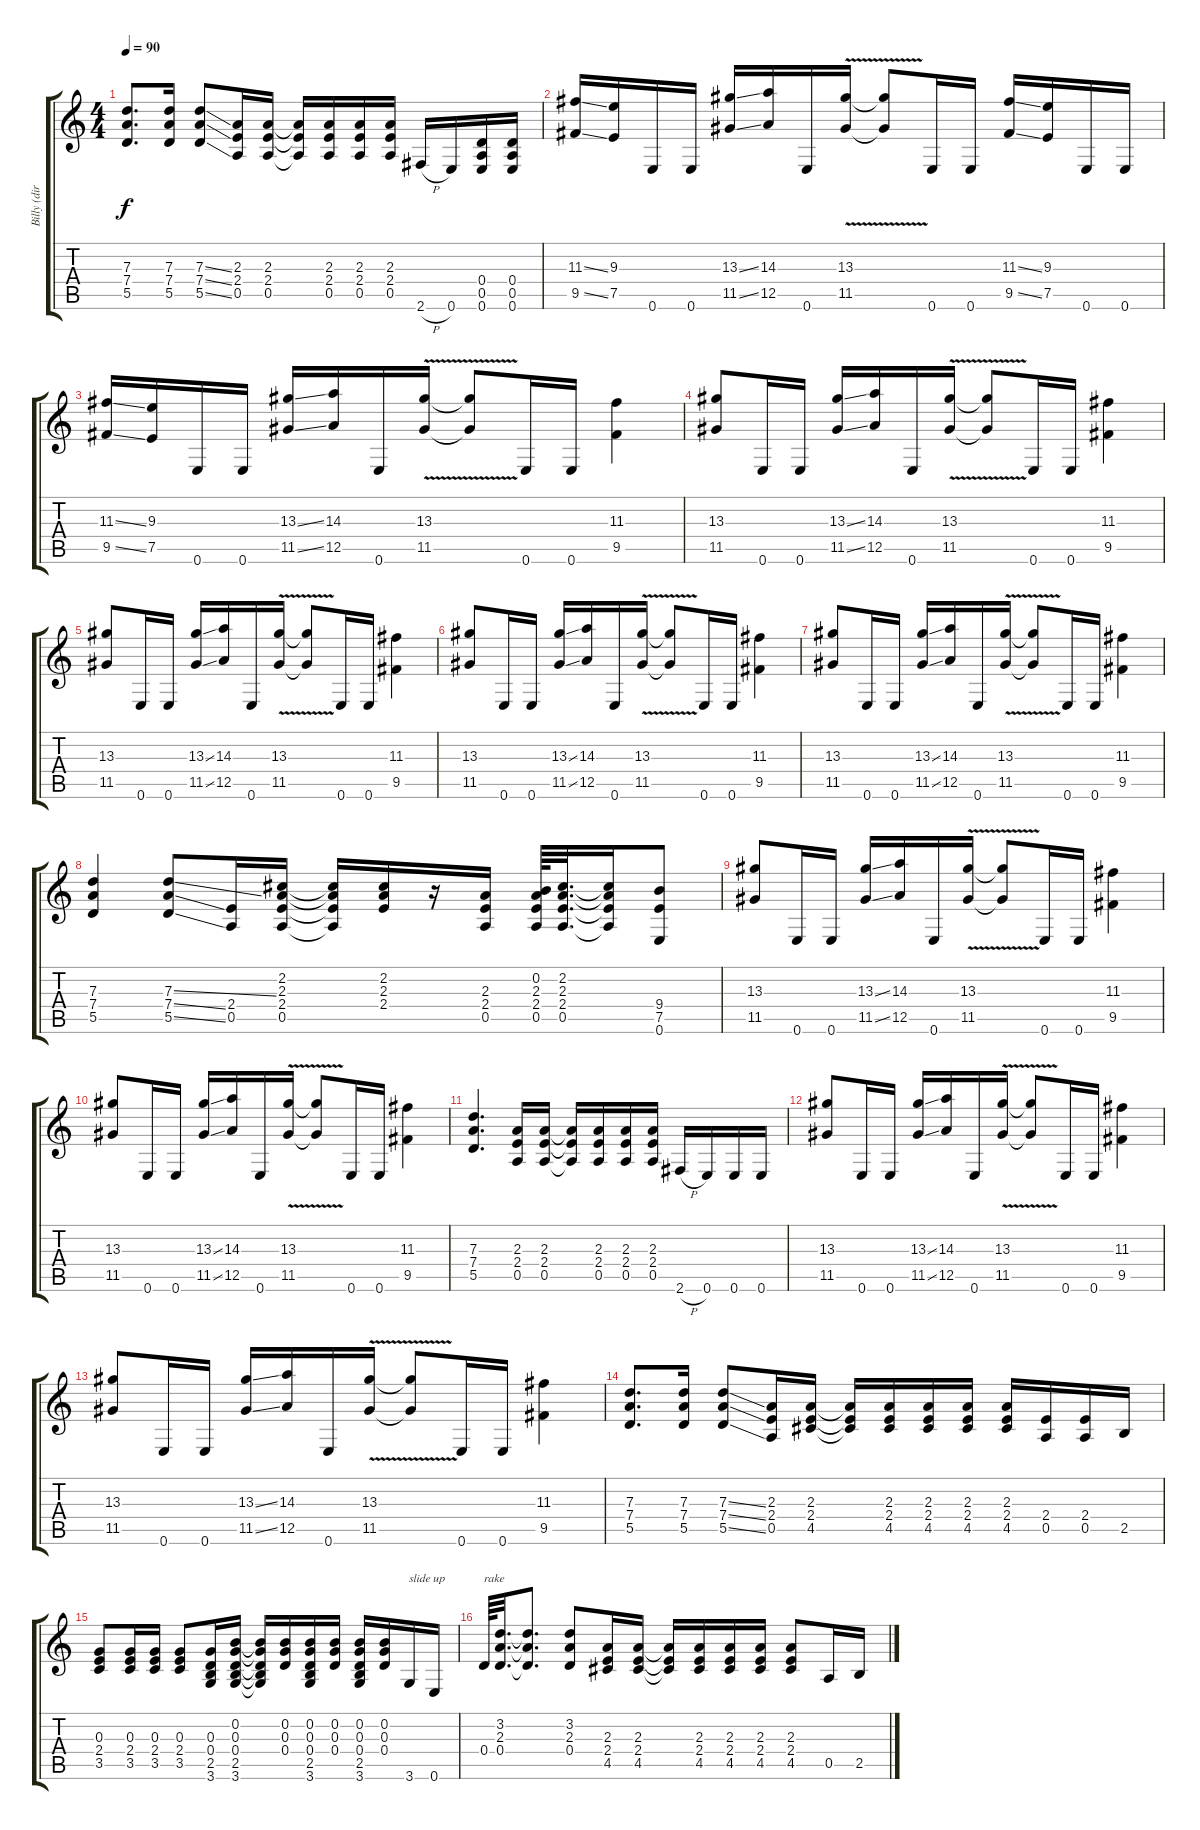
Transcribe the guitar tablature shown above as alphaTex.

\track ("Billy (dirty)" "Billy (dir") {instrument distortionguitar}
\staff {score tabs}
\tuning (E4 B3 G3 D3 A2 E2) {hide}
\ts (4 4)
\tempo 90
\clef g2
\ks c
(7.3 7.4 5.5).8{d dy f} (7.3 7.4 5.5).16 (7.3{ss} 7.4{ss} 5.5{ss}).8 (2.3 2.4 0.5).16 (2.3 2.4 0.5).16 (2.3{t} 2.4{t} 0.5{t}).16 (2.3 2.4 0.5).16 (2.3 2.4 0.5).16 (2.3 2.4 0.5).16 2.6{h}.16 0.6.16 (0.4 0.5 0.6).16 (0.4 0.5 0.6).16 |
(11.3{ss} 9.5{ss}).16 (9.3 7.5).16 0.6.16 0.6.16 (13.3{ss} 11.5{ss}).16 (14.3 12.5).16 0.6.16 (13.3{v} 11.5{v}).16 (13.3{v t} 11.5{v t}).8 0.6.16 0.6.16 (11.3{ss} 9.5{ss}).16 (9.3 7.5).16 0.6.16 0.6.16 |
(11.3{ss} 9.5{ss}).16 (9.3 7.5).16 0.6.16 0.6.16 (13.3{ss} 11.5{ss}).16 (14.3 12.5).16 0.6.16 (13.3{v} 11.5{v}).16 (13.3{v t} 11.5{v t}).8 0.6.16 0.6.16 (11.3 9.5).4 |
(13.3 11.5).8 0.6.16 0.6.16 (13.3{ss} 11.5{ss}).16 (14.3 12.5).16 0.6.16 (13.3{v} 11.5{v}).16 (13.3{v t} 11.5{v t}).8 0.6.16 0.6.16 (11.3 9.5).4 |
(13.3 11.5).8 0.6.16 0.6.16 (13.3{ss} 11.5{ss}).16 (14.3 12.5).16 0.6.16 (13.3{v} 11.5{v}).16 (13.3{v t} 11.5{v t}).8 0.6.16 0.6.16 (11.3 9.5).4 |
(13.3 11.5).8 0.6.16 0.6.16 (13.3{ss} 11.5{ss}).16 (14.3 12.5).16 0.6.16 (13.3{v} 11.5{v}).16 (13.3{v t} 11.5{v t}).8 0.6.16 0.6.16 (11.3 9.5).4 |
(13.3 11.5).8 0.6.16 0.6.16 (13.3{ss} 11.5{ss}).16 (14.3 12.5).16 0.6.16 (13.3{v} 11.5{v}).16 (13.3{v t} 11.5{v t}).8 0.6.16 0.6.16 (11.3 9.5).4 |
(7.3 7.4 5.5).4 (7.3{ss} 7.4{ss} 5.5{ss}).8 (2.4 0.5).16 (2.2 2.3 2.4 0.5).16 (2.2{t} 2.3{t} 2.4{t} 0.5{t}).16 (2.2 2.3 2.4).16 r.16 (2.3 2.4 0.5).16 (0.2 2.3 2.4 0.5).64 (2.2 2.3 2.4 0.5).32{d} (2.2{t} 2.3{t} 2.4{t} 0.5{t}).16 (9.4 7.5 0.6).8 |
(13.3 11.5).8 0.6.16 0.6.16 (13.3{ss} 11.5{ss}).16 (14.3 12.5).16 0.6.16 (13.3{v} 11.5{v}).16 (13.3{v t} 11.5{v t}).8 0.6.16 0.6.16 (11.3 9.5).4 |
(13.3 11.5).8 0.6.16 0.6.16 (13.3{ss} 11.5{ss}).16 (14.3 12.5).16 0.6.16 (13.3{v} 11.5{v}).16 (13.3{v t} 11.5{v t}).8 0.6.16 0.6.16 (11.3 9.5).4 |
(7.3 7.4 5.5).4{d} (2.3 2.4 0.5).16 (2.3 2.4 0.5).16 (2.3{t} 2.4{t} 0.5{t}).16 (2.3 2.4 0.5).16 (2.3 2.4 0.5).16 (2.3 2.4 0.5).16 2.6{h}.16 0.6.16 0.6.16 0.6.16 |
(13.3 11.5).8 0.6.16 0.6.16 (13.3{ss} 11.5{ss}).16 (14.3 12.5).16 0.6.16 (13.3{v} 11.5{v}).16 (13.3{v t} 11.5{v t}).8 0.6.16 0.6.16 (11.3 9.5).4 |
(13.3 11.5).8 0.6.16 0.6.16 (13.3{ss} 11.5{ss}).16 (14.3 12.5).16 0.6.16 (13.3{v} 11.5{v}).16 (13.3{v t} 11.5{v t}).8 0.6.16 0.6.16 (11.3 9.5).4 |
(7.3 7.4 5.5).8{d} (7.3 7.4 5.5).16 (7.3{ss} 7.4{ss} 5.5{ss}).8 (2.3 2.4 0.5).16 (2.3 2.4 4.5).16 (2.3{t} 2.4{t} 4.5{t}).16 (2.3 2.4 4.5).16 (2.3 2.4 4.5).16 (2.3 2.4 4.5).16 (2.3 2.4 4.5).16 (2.4 0.5).16 (2.4 0.5).16 2.5.16 |
(0.3 2.4 3.5).8 (0.3 2.4 3.5).16 (0.3 2.4 3.5).16 (0.3 2.4 3.5).8 (0.3 0.4 2.5 3.6).16 (0.2 0.3 0.4 2.5 3.6).16 (0.2{t} 0.3{t} 0.4{t} 2.5{t} 3.6{t}).16 (0.2 0.3 0.4).16 (0.2 0.3 0.4 2.5 3.6).16 (0.2 0.3 0.4).16 (0.2 0.3 0.4 2.5 3.6).16 (0.2 0.3 0.4).16 3.6.16{txt "slide up"} 0.6.16 |
0.4.64{txt "rake"} (3.2 2.3 0.4).32{d} (3.2{t} 2.3{t} 0.4{t}).8{d} (3.2 2.3 0.4).8 (2.3 2.4 4.5).16 (2.3 2.4 4.5).16 (2.3{t} 2.4{t} 4.5{t}).16 (2.3 2.4 4.5).16 (2.3 2.4 4.5).16 (2.3 2.4 4.5).16 (2.3 2.4 4.5).8 0.5.16 2.5.16
